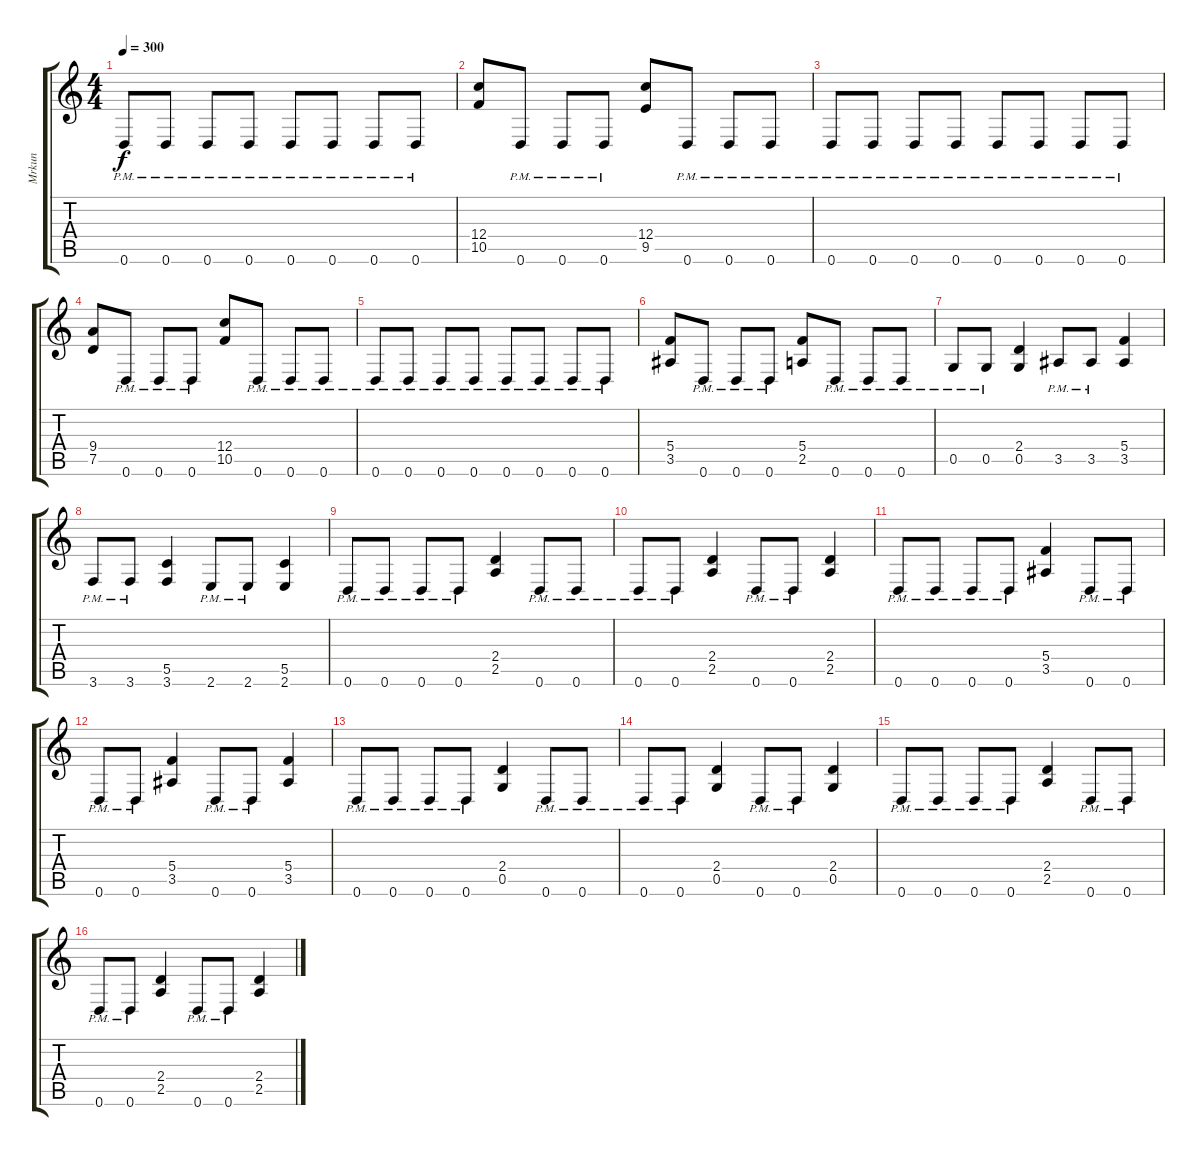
\track ("Mrkun" "Mrkun") {instrument distortionguitar}
\staff {score tabs}
\tuning (D4 A3 F3 C3 G2 D2) {hide}
\ts (4 4)
\tempo 300
\clef g2
\ks c
0.6{pm}.8{dy f} 0.6{pm}.8 0.6{pm}.8 0.6{pm}.8 0.6{pm}.8 0.6{pm}.8 0.6{pm}.8 0.6{pm}.8 |
(12.4 10.5).8 0.6{pm}.8 0.6{pm}.8 0.6{pm}.8 (12.4 9.5).8 0.6{pm}.8 0.6{pm}.8 0.6{pm}.8 |
0.6{pm}.8 0.6{pm}.8 0.6{pm}.8 0.6{pm}.8 0.6{pm}.8 0.6{pm}.8 0.6{pm}.8 0.6{pm}.8 |
(9.4 7.5).8 0.6{pm}.8 0.6{pm}.8 0.6{pm}.8 (12.4 10.5).8 0.6{pm}.8 0.6{pm}.8 0.6{pm}.8 |
0.6{pm}.8 0.6{pm}.8 0.6{pm}.8 0.6{pm}.8 0.6{pm}.8 0.6{pm}.8 0.6{pm}.8 0.6{pm}.8 |
(5.4 3.5).8 0.6{pm}.8 0.6{pm}.8 0.6{pm}.8 (5.4 2.5).8 0.6{pm}.8 0.6{pm}.8 0.6{pm}.8 |
0.5{pm}.8 0.5{pm}.8 (2.4 0.5).4 3.5{pm}.8 3.5{pm}.8 (5.4 3.5).4 |
3.6{pm}.8 3.6{pm}.8 (5.5 3.6).4 2.6{pm}.8 2.6{pm}.8 (5.5 2.6).4 |
0.6{pm}.8 0.6{pm}.8 0.6{pm}.8 0.6{pm}.8 (2.4 2.5).4 0.6{pm}.8 0.6{pm}.8 |
0.6{pm}.8 0.6{pm}.8 (2.4 2.5).4 0.6{pm}.8 0.6{pm}.8 (2.4 2.5).4 |
0.6{pm}.8 0.6{pm}.8 0.6{pm}.8 0.6{pm}.8 (5.4 3.5).4 0.6{pm}.8 0.6{pm}.8 |
0.6{pm}.8 0.6{pm}.8 (5.4 3.5).4 0.6{pm}.8 0.6{pm}.8 (5.4 3.5).4 |
0.6{pm}.8 0.6{pm}.8 0.6{pm}.8 0.6{pm}.8 (2.4 0.5).4 0.6{pm}.8 0.6{pm}.8 |
0.6{pm}.8 0.6{pm}.8 (2.4 0.5).4 0.6{pm}.8 0.6{pm}.8 (2.4 0.5).4 |
0.6{pm}.8 0.6{pm}.8 0.6{pm}.8 0.6{pm}.8 (2.4 2.5).4 0.6{pm}.8 0.6{pm}.8 |
0.6{pm}.8 0.6{pm}.8 (2.4 2.5).4 0.6{pm}.8 0.6{pm}.8 (2.4 2.5).4
